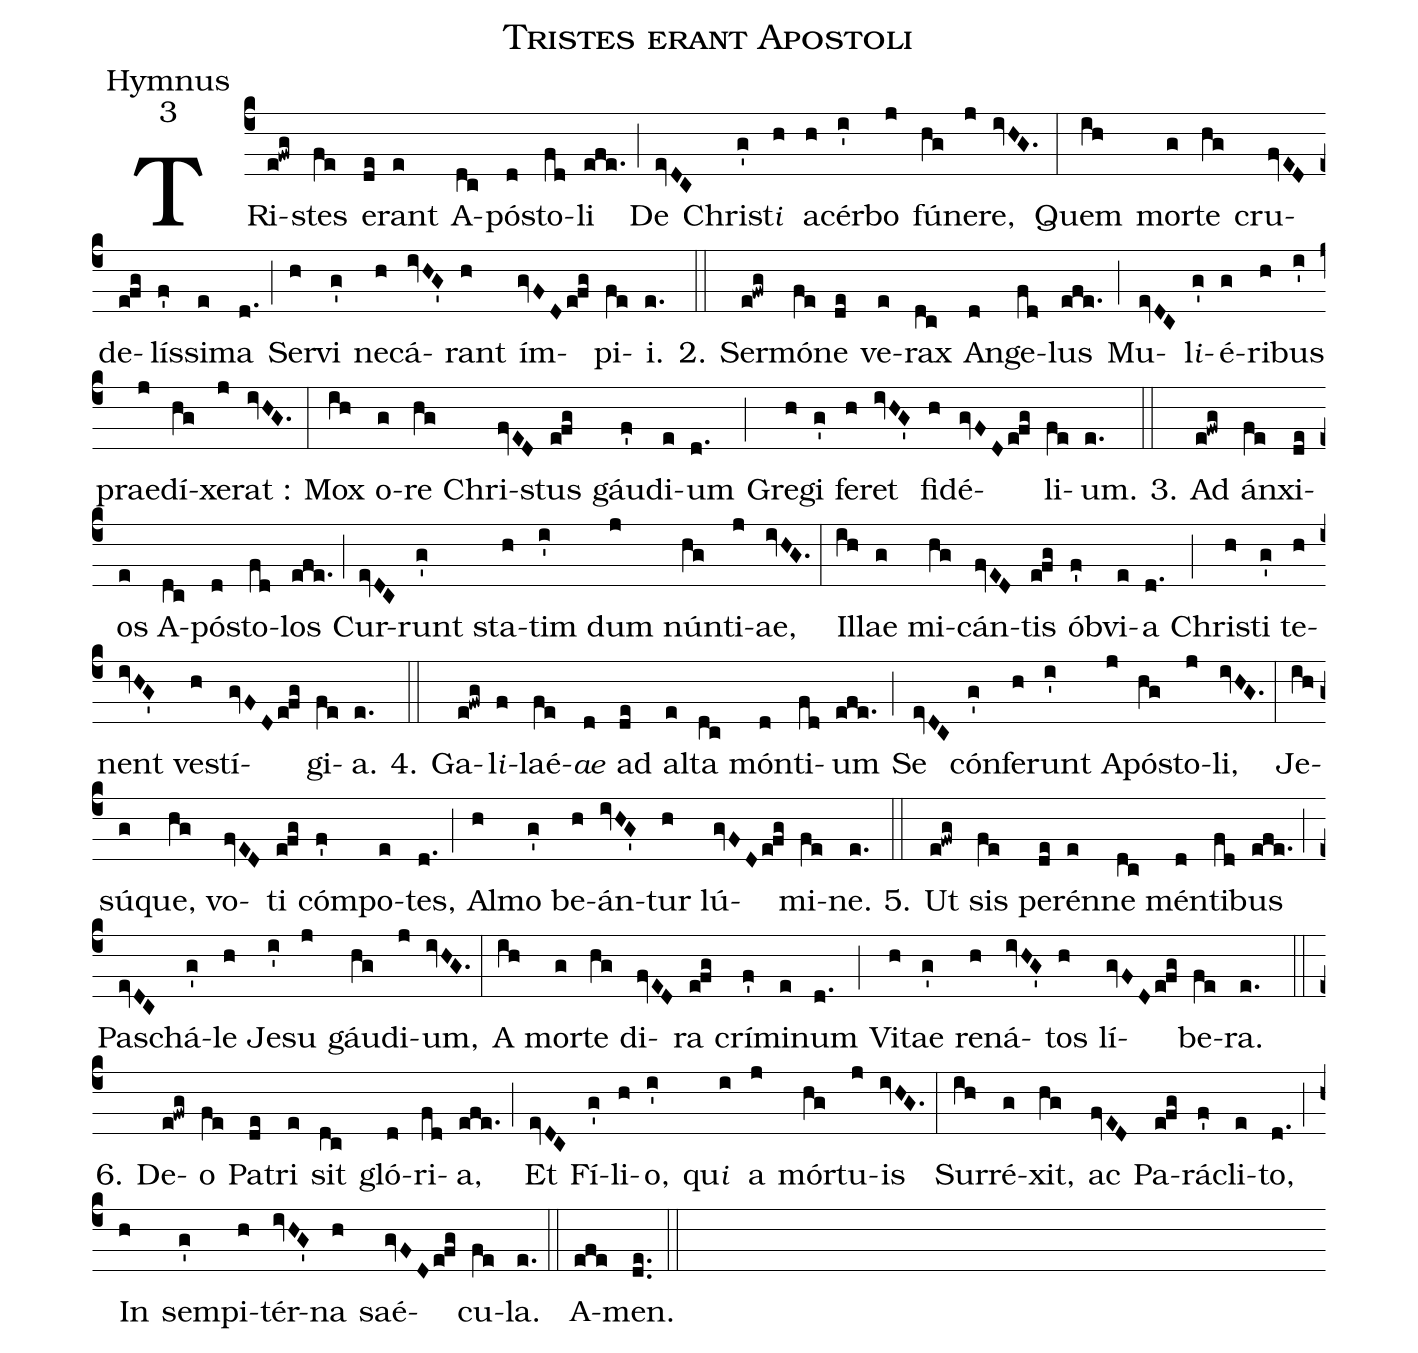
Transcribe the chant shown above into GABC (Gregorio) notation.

name:Tristes erant Apostoli;
office-part:Hymnus;
mode:3;
%%
(c4) TRi(e!fwg)stes(fe) e(de)rant(e) A(dc)pó(d)sto(fd)li(efe.) (;) De(evDC) Chri(g')st{<e>i</e>}(h) a(h)cér(i')bo(j) fú(hg)ne(j)re,(ivHG.) (:) Quem(ih) mor(g)te(hg) cru(fvED)de(efg)lís(f')si(e)ma(d.) (;) Ser(h)vi(g') ne(h)cá(ivHG')rant(h) ím(gvFDefg)pi(fe)i.(e.) (::)
2. Ser(e!fwg)mó(fe)ne(de) ve(e)rax(dc) An(d)ge(fd)lus(efe.) (;) Mu(evDC)l{<e>i</e>}(g')é(g)ri(h)bus(i') prae(j)dí(hg)xe(j)rat :(ivHG.) (:) Mox(ih) o(g)re(hg) Chri(fvED)stus(efg) gáu(f')di(e)um(d.) (;) Gre(h)gi(g') fe(h)ret(ivHG') fi(h)dé(gvFDefg)li(fe)um.(e.) (::)
3. Ad(e!fwg) án(fe)xi(de)os(e) A(dc)pó(d)sto(fd)los(efe.) (;) Cur(evDC)runt(g') sta(h)tim(i') dum(j) nún(hg)ti(j)ae,(ivHG.) (:) Il(ih)lae(g) mi(hg)cán(fvED)tis(efg) ób(f')vi(e)a(d.) (;) Chri(h)sti(g') te(h)nent(ivHG') ve(h)stí(gvFDefg)gi(fe)a.(e.) (::)
4. Ga(e!fwg)l{<e>i</e>}(f)laé(fe){<e>ae</e>}(d) ad(de) al(e)ta(dc) món(d)ti(fd)um(efe.) (;) Se(evDC) cón(g')fe(h)runt(i') A(j)pó(hg)sto(j)li,(ivHG.) (:) Je(ih)sú(g)que,(hg) vo(fvED)ti(efg) cóm(f')po(e)tes,(d.) (;) Al(h)mo(g') be(h)án(ivHG')tur(h) lú(gvFDefg)mi(fe)ne.(e.) (::)
5. Ut(e!fwg) sis(fe) per(de)én(e)ne(dc) mén(d)ti(fd)bus(efe.) (;) Pa(evDC)schá(g')le(h) Je(i')su(j) gáu(hg)di(j)um,(ivHG.) (:) A(ih) mor(g)te(hg) di(fvED)ra(efg) crí(f')mi(e)num(d.) (;) Vi(h)tae(g') re(h)ná(ivHG')tos(h) lí(gvFDefg)be(fe)ra.(e.) (::)
6. De(e!fwg)o(fe) Pa(de)tri(e) sit(dc) gló(d)ri(fd)a,(efe.) (;) Et(evDC) Fí(g')li(h)o,(i') qu{<e>i</e>}(i) a(j) mór(hg)tu(j)is(ivHG.) (:) Sur(ih)ré(g)xit,(hg) ac(fvED) Pa(efg)rá(f')cli(e)to,(d.) (;) In(h) sem(g')pi(h)tér(ivHG')na(h) saé(gvFDefg)cu(fe)la.(e.) (::)
A(efe)men.(de..) (::)
